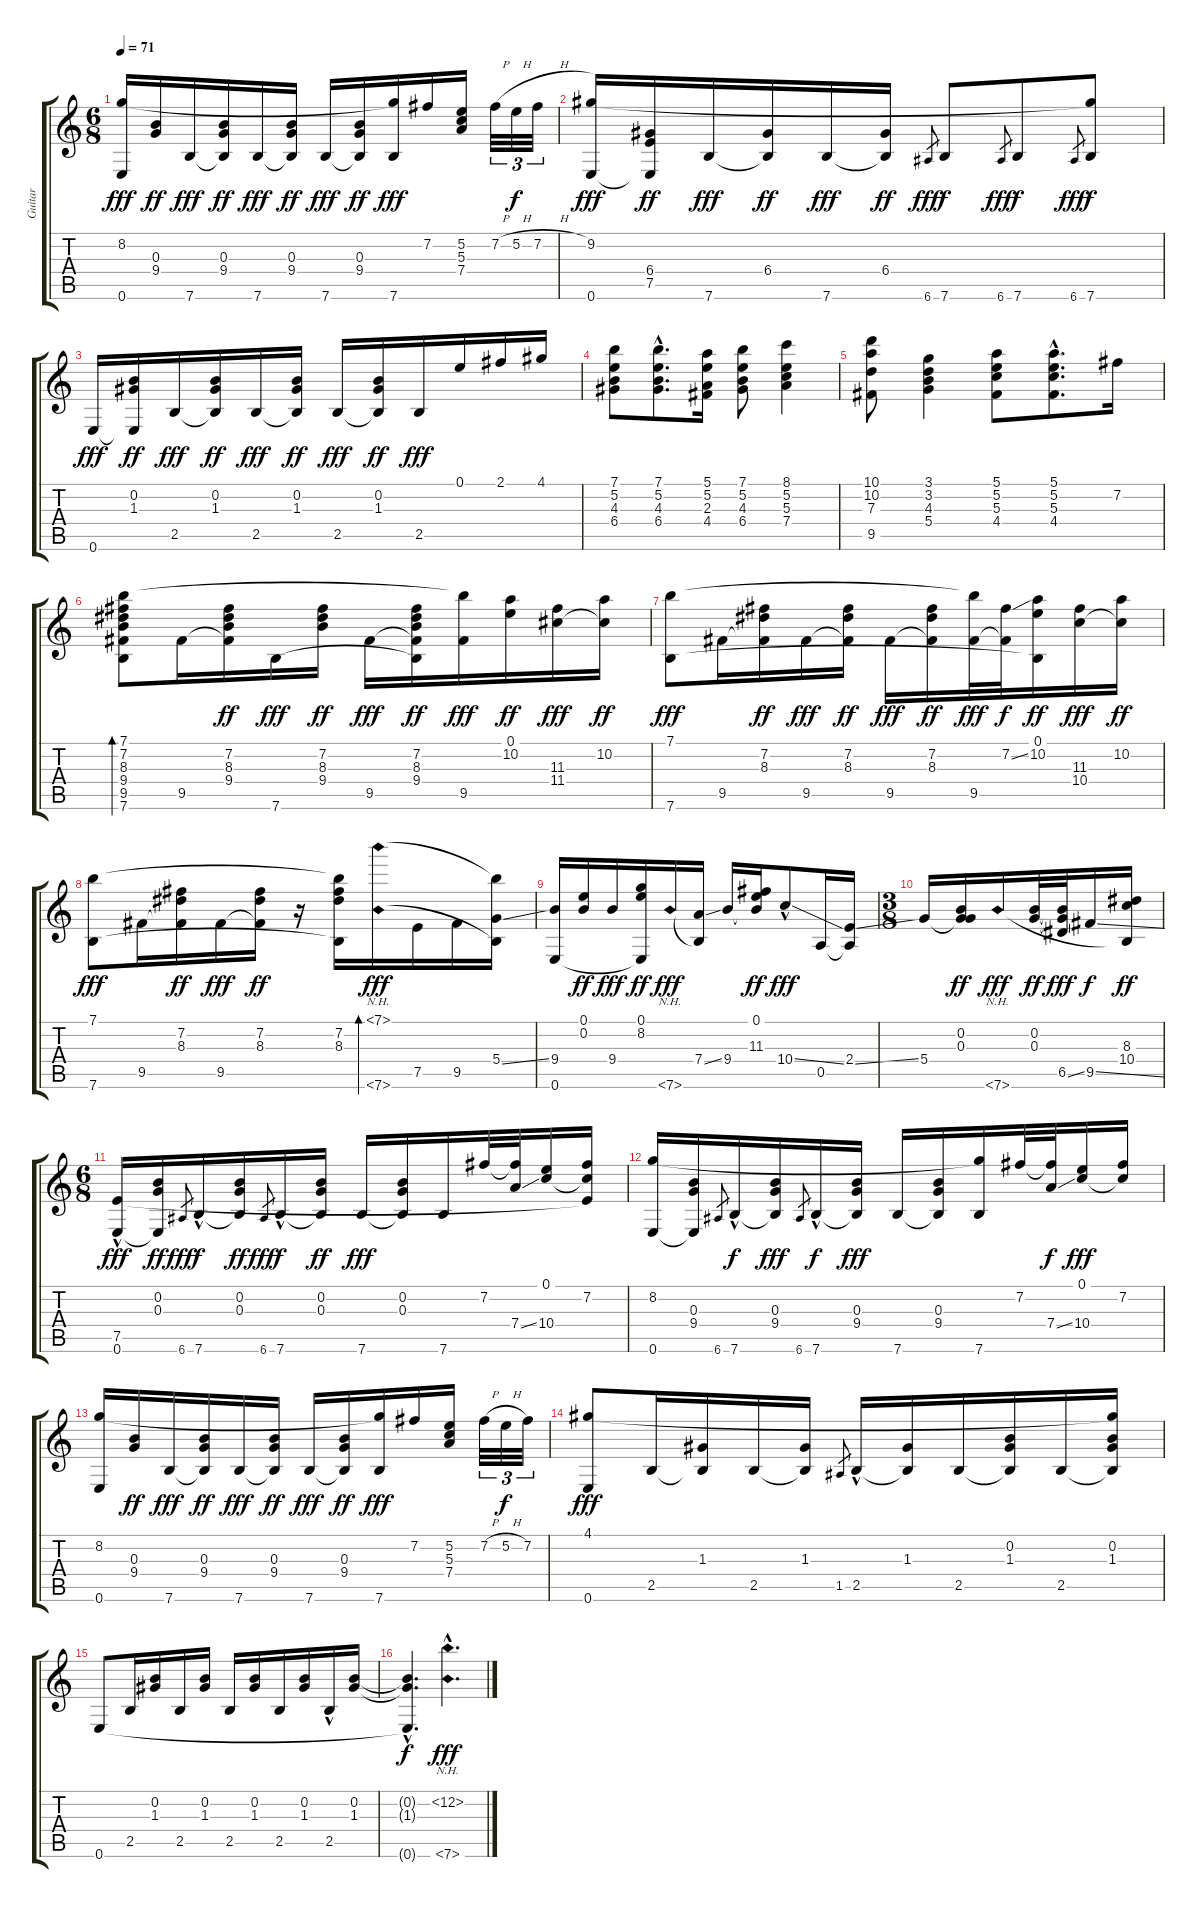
\track ("Guitar" "Guitar") {instrument acousticguitarnylon}
\staff {score tabs}
\tuning (E4 B3 G3 D3 A2 E2) {hide}
\ts (6 8)
\tempo 71
\clef g2
\ks c
(8.2 0.6).16{dy fff} (0.3 9.4).16{dy ff} 7.6.16{dy fff} (0.3 9.4 7.6{t}).16{dy ff} 7.6.16{dy fff} (0.3 9.4 7.6{t}).16{dy ff} 7.6.16{dy fff} (0.3 9.4 7.6{t}).16{dy ff} (8.2{t} 7.6).16{dy fff} 7.2.16 (5.2 5.3 7.4).16 7.2{h}.32{tu (3 2)} 5.2{h}.32{tu (3 2) dy f} 7.2{h}.32{tu (3 2)} |
(9.2 0.6).16{dy fff} (6.4 7.5 0.6{t}).16{dy ff} 7.6.16{dy fff} (6.4 7.6{t}).16{dy ff} 7.6.16{dy fff} (6.4 7.6{t}).16{dy ff} 6.6.8{gr dy fff} 7.6.8{dy f} 6.6.8{gr dy fff} 7.6.8{dy f} 6.6.8{gr dy fff} (9.2{t} 7.6).8{dy f} |
0.6.16{dy fff} (0.2 1.3 0.6{t}).16{dy ff} 2.5.16{dy fff} (0.2 1.3 2.5{t}).16{dy ff} 2.5.16{dy fff} (0.2 1.3 2.5{t}).16{dy ff} 2.5.16{dy fff} (0.2 1.3 2.5{t}).16{dy ff} 2.5.16{dy fff} 0.1.16 2.1.16 4.1.16 |
(7.1 5.2 4.3 6.4).8 (7.1{hac} 5.2{hac} 4.3{hac} 6.4{hac}).8{d} (5.1 5.2 2.3 4.4).16 (7.1 5.2 4.3 6.4).8 (8.1 5.2 5.3 7.4).4 |
(10.1 10.2 7.3 9.5).8 (3.1 3.2 4.3 5.4).4 (5.1 5.2 5.3 4.4).8 (5.1{hac} 5.2{hac} 5.3{hac} 4.4{hac}).8{d} 7.2.16 |
(7.1 7.2 8.3 9.4 9.5 7.6).8{bd 30} 9.5.16 (7.2 8.3 9.4 9.5{t}).16{dy ff} 7.6.16{dy fff} (7.2 8.3 9.4).16{dy ff} 9.5.16{dy fff} (7.2 8.3 9.4 9.5{t} 7.6{t}).16{dy ff} (7.1{t} 9.5).16{dy fff} (0.1 10.2).16{dy ff} (11.3 11.4).16{dy fff} (10.2 11.4{t}).16{dy ff} |
(7.1 7.6).8{dy fff} 9.5.16 (7.2 8.3 9.5{t}).16{dy ff} 9.5.16{dy fff} (7.2 8.3 9.5{t}).16{dy ff} 9.5.16{dy fff} (7.2 8.3 9.5{t}).16{dy ff} (7.1{t} 9.5).32{dy fff} (7.2{ss} 9.5{t}).32{dy f} (0.1 10.2 7.6{t}).16{dy ff} (11.3 10.4).16{dy fff} (10.2 10.4{t}).16{dy ff} |
(7.1 7.6).8{dy fff} 9.5.16 (7.2 8.3 9.5{t}).16{dy ff} 9.5.16{dy fff} (7.2 8.3 9.5{t}).16{dy ff} r.16 (7.1{t} 7.2 8.3 7.6{t}).16 (7.1{nh} 7.6{nh}).16{bd 120 dy fff} 7.5.16 9.5.16 (7.1{t} 5.4{ss} 7.6{t}).16 |
(9.4 0.6).16 (0.1 0.2).16{dy ff} 9.4.16{dy fff} (0.1 8.2 0.6{t}).16{dy ff} 7.6{nh}.16{dy fff} (7.4{ss} 7.6{t}).16 9.4.16 (0.1 11.3 9.4{t}).16{dy ff} 10.4{ss hac}.8{dy fff} 0.5.16 (2.4{ss} 0.5{t}).16 |
\ts (3 8)
5.4.16 (0.2 0.3 5.4{t}).16{dy ff} 7.6{nh}.16{dy fff} (0.2 0.3).32{dy ff} (0.2{t} 0.3{t} 6.5{ss}).32{dy fff} 9.5{ss}.16{dy f} (8.3 10.4 7.6{t}).16{dy ff} |
\ts (6 8)
(7.5{hac} 0.6).16{dy fff} (0.2 0.3 0.6{t}).16{dy ff} 6.6.8{gr dy fff} 7.6{hac}.16{dy f} (0.2 0.3 7.6{t}).16{dy ff} 6.6.8{gr dy fff} 7.6{hac}.16{dy f} (0.2 0.3 7.6{t}).16{dy ff} 7.6.16{dy fff} (0.2 0.3 7.6{t}).16 7.6.16 7.2.32 (7.2{t} 7.4{ss}).32 (0.1 10.4).16 (7.2 10.4{t} 7.5{t}).16 |
(8.2 0.6).16 (0.3 9.4 0.6{t}).16 6.6.8{gr} 7.6{hac}.16{dy f} (0.3 9.4 7.6{t}).16{dy fff} 6.6.8{gr} 7.6{hac}.16{dy f} (0.3 9.4 7.6{t}).16{dy fff} 7.6.16 (0.3 9.4 7.6{t}).16 (8.2{t} 7.6).16 7.2.32 (7.2{t} 7.4{ss}).32{dy f} (0.1 10.4).16{dy fff} (7.2 10.4{t}).16 |
(8.2 0.6).16 (0.3 9.4).16{dy ff} 7.6.16{dy fff} (0.3 9.4 7.6{t}).16{dy ff} 7.6.16{dy fff} (0.3 9.4 7.6{t}).16{dy ff} 7.6.16{dy fff} (0.3 9.4 7.6{t}).16{dy ff} (8.2{t} 7.6).16{dy fff} 7.2.16 (5.2 5.3 7.4).16 7.2{h}.32{tu (3 2)} 5.2{h}.32{tu (3 2) dy f} 7.2.32{tu (3 2)} |
(4.1 0.6).8{dy fff} 2.5.16 (1.3 2.5{t}).16 2.5.16 (1.3 2.5{t}).16 1.5.8{gr} 2.5{hac}.16 (1.3 2.5{t}).16 2.5.16 (0.2 1.3 2.5{t}).16 2.5.16 (4.1{t} 0.2 1.3 2.5{t}).16 |
0.6.8 2.5.16 (0.2 1.3).16 2.5.16 (0.2 1.3).16 2.5.16 (0.2 1.3).16 2.5.16 (0.2 1.3).16 2.5{hac}.16 (0.2 1.3).16 |
(0.2{hac t} 1.3{hac t} 0.6{hac t}).4{d dy f} (12.2{nh hac} 7.6{nh hac}).4{d dy fff}
